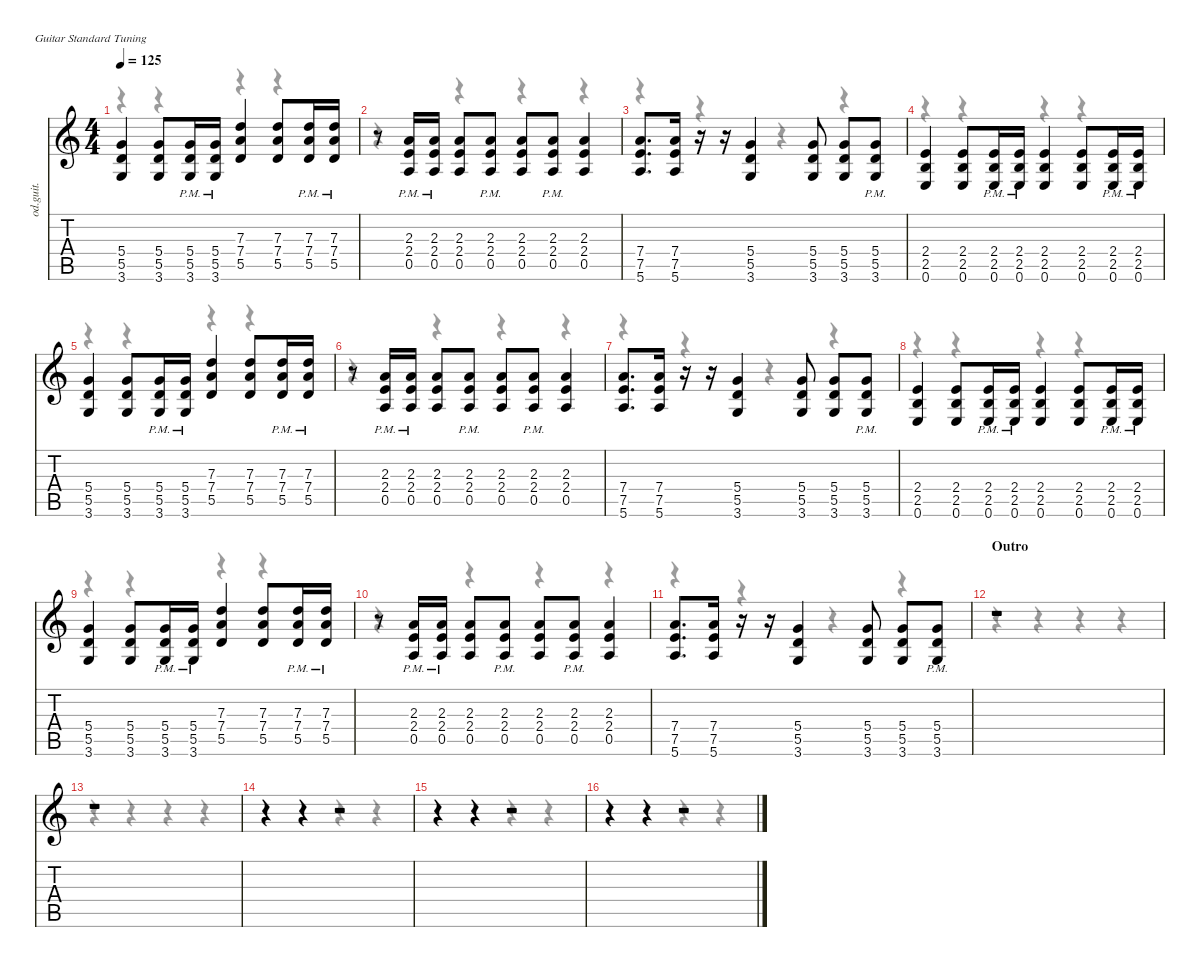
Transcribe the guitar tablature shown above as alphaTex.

\defaultSystemsLayout 4
\hideDynamics
\bracketExtendMode nobrackets
\otherSystemsTrackNameOrientation horizontal
\track ("Gtr OD" "od.guit.") {instrument overdrivenguitar}
\staff {score tabs}
\tuning (E4 B3 G3 D3 A2 E2)
\voice
\ts (4 4)
\tempo 125
\clef g2
\ks c
(5.4 5.5 3.6).4{dy f beam Up} (5.4 5.5 3.6).8{beam Up} (5.4{pm} 5.5{pm} 3.6{pm}).16{beam Up} (5.4{pm} 5.5{pm} 3.6{pm}).16{beam Up} (7.3 7.4 5.5).4{beam Up} (7.3 7.4 5.5).8{beam Up} (7.3{pm} 7.4{pm} 5.5{pm}).16{beam Up} (7.3{pm} 7.4{pm} 5.5{pm}).16{beam Up} |
r.8{beam Up} (2.3{pm} 2.4{pm} 0.5{pm}).16{beam Up} (2.3{pm} 2.4{pm} 0.5{pm}).16{beam Up} (2.3 2.4 0.5).8{beam Up} (2.3{pm} 2.4{pm} 0.5{pm}).8{beam Up} (2.3 2.4 0.5).8{beam Up} (2.3{pm} 2.4{pm} 0.5{pm}).8{beam Up} (2.3 2.4 0.5).4{beam Up} |
(7.4 7.5 5.6).8{d beam Up} (7.4 7.5 5.6).16{beam Up} r.16{beam Up} r.16{beam Up} (5.4 5.5 3.6).4{beam Up} (5.4 5.5 3.6).8{beam Up} (5.4 5.5 3.6).8{beam Up} (5.4{pm} 5.5{pm} 3.6{pm}).8{beam Up} |
(2.4 2.5 0.6).4{beam Up} (2.4 2.5 0.6).8{beam Up} (2.4{pm} 2.5{pm} 0.6{pm}).16{beam Up} (2.4{pm} 2.5{pm} 0.6{pm}).16{beam Up} (2.4 2.5 0.6).4{beam Up} (2.4 2.5 0.6).8{beam Up} (2.4{pm} 2.5{pm} 0.6{pm}).16{beam Up} (2.4{pm} 2.5{pm} 0.6{pm}).16{beam Up} |
(5.4 5.5 3.6).4{beam Up} (5.4 5.5 3.6).8{beam Up} (5.4{pm} 5.5{pm} 3.6{pm}).16{beam Up} (5.4{pm} 5.5{pm} 3.6{pm}).16{beam Up} (7.3 7.4 5.5).4{beam Up} (7.3 7.4 5.5).8{beam Up} (7.3{pm} 7.4{pm} 5.5{pm}).16{beam Up} (7.3{pm} 7.4{pm} 5.5{pm}).16{beam Up} |
r.8{beam Up} (2.3{pm} 2.4{pm} 0.5{pm}).16{beam Up} (2.3{pm} 2.4{pm} 0.5{pm}).16{beam Up} (2.3 2.4 0.5).8{beam Up} (2.3{pm} 2.4{pm} 0.5{pm}).8{beam Up} (2.3 2.4 0.5).8{beam Up} (2.3{pm} 2.4{pm} 0.5{pm}).8{beam Up} (2.3 2.4 0.5).4{beam Up} |
(7.4 7.5 5.6).8{d beam Up} (7.4 7.5 5.6).16{beam Up} r.16{beam Up} r.16{beam Up} (5.4 5.5 3.6).4{beam Up} (5.4 5.5 3.6).8{beam Up} (5.4 5.5 3.6).8{beam Up} (5.4{pm} 5.5{pm} 3.6{pm}).8{beam Up} |
(2.4 2.5 0.6).4{beam Up} (2.4 2.5 0.6).8{beam Up} (2.4{pm} 2.5{pm} 0.6{pm}).16{beam Up} (2.4{pm} 2.5{pm} 0.6{pm}).16{beam Up} (2.4 2.5 0.6).4{beam Up} (2.4 2.5 0.6).8{beam Up} (2.4{pm} 2.5{pm} 0.6{pm}).16{beam Up} (2.4{pm} 2.5{pm} 0.6{pm}).16{beam Up} |
(5.4 5.5 3.6).4{beam Up} (5.4 5.5 3.6).8{beam Up} (5.4{pm} 5.5{pm} 3.6{pm}).16{beam Up} (5.4{pm} 5.5{pm} 3.6{pm}).16{beam Up} (7.3 7.4 5.5).4{beam Up} (7.3 7.4 5.5).8{beam Up} (7.3{pm} 7.4{pm} 5.5{pm}).16{beam Up} (7.3{pm} 7.4{pm} 5.5{pm}).16{beam Up} |
r.8{beam Up} (2.3{pm} 2.4{pm} 0.5{pm}).16{beam Up} (2.3{pm} 2.4{pm} 0.5{pm}).16{beam Up} (2.3 2.4 0.5).8{beam Up} (2.3{pm} 2.4{pm} 0.5{pm}).8{beam Up} (2.3 2.4 0.5).8{beam Up} (2.3{pm} 2.4{pm} 0.5{pm}).8{beam Up} (2.3 2.4 0.5).4{beam Up} |
(7.4 7.5 5.6).8{d beam Up} (7.4 7.5 5.6).16{beam Up} r.16{beam Up} r.16{beam Up} (5.4 5.5 3.6).4{beam Up} (5.4 5.5 3.6).8{beam Up} (5.4 5.5 3.6).8{beam Up} (5.4{pm} 5.5{pm} 3.6{pm}).8{beam Up} |
\section ("" "Outro")
r.1{beam Up} |
r.1{beam Up} |
r.4{beam Up} r.4{beam Up} r.2{beam Up} |
r.4{beam Up} r.4{beam Up} r.2{beam Up} |
r.4{beam Up} r.4{beam Up} r.2{beam Up}
\voice
\clef g2
\ottava regular
\simile none
\ks c
r.4{dy mf beam Down} r.4{beam Down} r.4{beam Down} r.4{beam Down} |
r.4{beam Down} r.4{beam Down} r.4{beam Down} r.4{beam Down} |
r.4{beam Down} r.4{beam Down} r.4{beam Down} r.4{beam Down} |
r.4{beam Down} r.4{beam Down} r.4{beam Down} r.4{beam Down} |
r.4{beam Down} r.4{beam Down} r.4{beam Down} r.4{beam Down} |
r.4{beam Down} r.4{beam Down} r.4{beam Down} r.4{beam Down} |
r.4{beam Down} r.4{beam Down} r.4{beam Down} r.4{beam Down} |
r.4{beam Down} r.4{beam Down} r.4{beam Down} r.4{beam Down} |
r.4{beam Down} r.4{beam Down} r.4{beam Down} r.4{beam Down} |
r.4{beam Down} r.4{beam Down} r.4{beam Down} r.4{beam Down} |
r.4{beam Down} r.4{beam Down} r.4{beam Down} r.4{beam Down} |
r.4{beam Down} r.4{beam Down} r.4{beam Down} r.4{beam Down} |
r.4{beam Down} r.4{beam Down} r.4{beam Down} r.4{beam Down} |
r.4{beam Down} r.4{beam Down} r.4{beam Down} r.4{beam Down} |
r.4{beam Down} r.4{beam Down} r.4{beam Down} r.4{beam Down} |
r.4{beam Down} r.4{beam Down} r.4{beam Down} r.4{beam Down}
